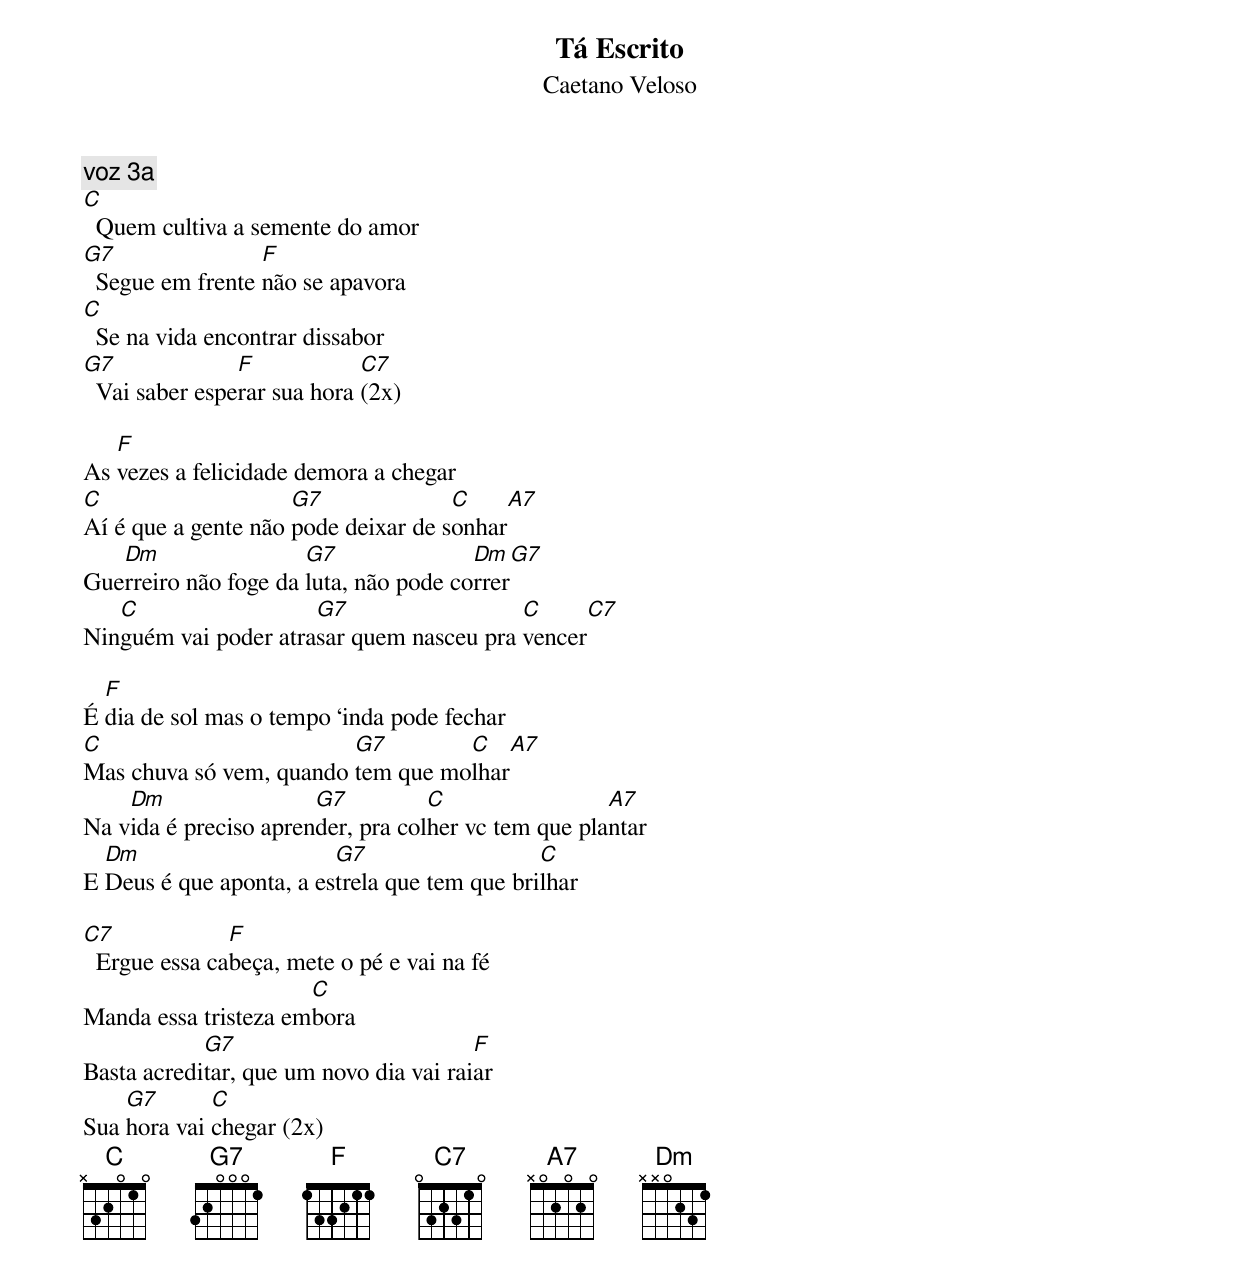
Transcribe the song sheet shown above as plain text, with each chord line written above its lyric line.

Tá Escrito
Caetano Veloso

voz 3a
C
  Quem cultiva a semente do amor
G7                F
  Segue em frente não se apavora
C
  Se na vida encontrar dissabor
G7              F            C7
  Vai saber esperar sua hora (2x)

   F
As vezes a felicidade demora a chegar
C                    G7              C    A7
Aí é que a gente não pode deixar de sonhar
   Dm                 G7               Dm    G7
Guerreiro não foge da luta, não pode correr
   C                  G7                  C     C7
Ninguém vai poder atrasar quem nasceu pra vencer

  F
É dia de sol mas o tempo ‘inda pode fechar
C                        G7        C   A7
Mas chuva só vem, quando tem que molhar
    Dm                 G7          C                 A7
Na vida é preciso aprender, pra colher vc tem que plantar
  Dm                     G7                   C
E Deus é que aponta, a estrela que tem que brilhar

C7             F
  Ergue essa cabeça, mete o pé e vai na fé
                      C
Manda essa tristeza embora
            G7                          F
Basta acreditar, que um novo dia vai raiar
    G7       C
Sua hora vai chegar (2x)
